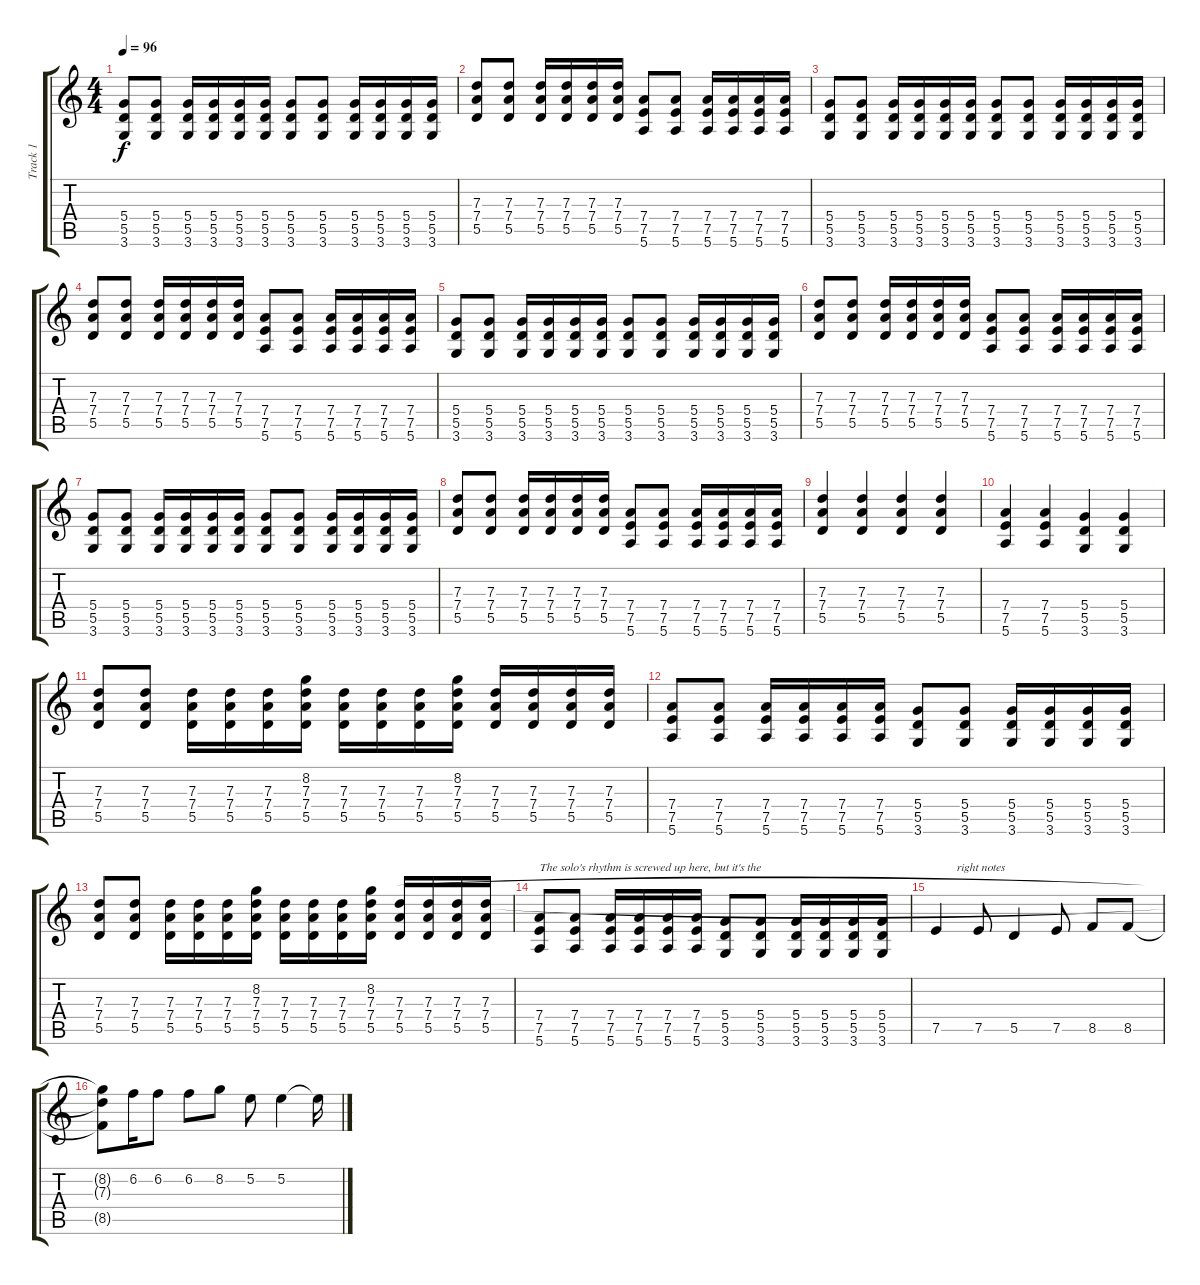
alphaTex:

\track ("Track 1" "Track 1") {instrument distortionguitar}
\staff {score tabs}
\tuning (E4 B3 G3 D3 A2 E2) {hide}
\ts (4 4)
\tempo 96
\clef g2
\ks c
(5.4 5.5 3.6).8{dy f} (5.4 5.5 3.6).8 (5.4 5.5 3.6).16 (5.4 5.5 3.6).16 (5.4 5.5 3.6).16 (5.4 5.5 3.6).16 (5.4 5.5 3.6).8 (5.4 5.5 3.6).8 (5.4 5.5 3.6).16 (5.4 5.5 3.6).16 (5.4 5.5 3.6).16 (5.4 5.5 3.6).16 |
(7.3 7.4 5.5).8 (7.3 7.4 5.5).8 (7.3 7.4 5.5).16 (7.3 7.4 5.5).16 (7.3 7.4 5.5).16 (7.3 7.4 5.5).16 (7.4 7.5 5.6).8 (7.4 7.5 5.6).8 (7.4 7.5 5.6).16 (7.4 7.5 5.6).16 (7.4 7.5 5.6).16 (7.4 7.5 5.6).16 |
(5.4 5.5 3.6).8 (5.4 5.5 3.6).8 (5.4 5.5 3.6).16 (5.4 5.5 3.6).16 (5.4 5.5 3.6).16 (5.4 5.5 3.6).16 (5.4 5.5 3.6).8 (5.4 5.5 3.6).8 (5.4 5.5 3.6).16 (5.4 5.5 3.6).16 (5.4 5.5 3.6).16 (5.4 5.5 3.6).16 |
(7.3 7.4 5.5).8 (7.3 7.4 5.5).8 (7.3 7.4 5.5).16 (7.3 7.4 5.5).16 (7.3 7.4 5.5).16 (7.3 7.4 5.5).16 (7.4 7.5 5.6).8 (7.4 7.5 5.6).8 (7.4 7.5 5.6).16 (7.4 7.5 5.6).16 (7.4 7.5 5.6).16 (7.4 7.5 5.6).16 |
(5.4 5.5 3.6).8 (5.4 5.5 3.6).8 (5.4 5.5 3.6).16 (5.4 5.5 3.6).16 (5.4 5.5 3.6).16 (5.4 5.5 3.6).16 (5.4 5.5 3.6).8 (5.4 5.5 3.6).8 (5.4 5.5 3.6).16 (5.4 5.5 3.6).16 (5.4 5.5 3.6).16 (5.4 5.5 3.6).16 |
(7.3 7.4 5.5).8 (7.3 7.4 5.5).8 (7.3 7.4 5.5).16 (7.3 7.4 5.5).16 (7.3 7.4 5.5).16 (7.3 7.4 5.5).16 (7.4 7.5 5.6).8 (7.4 7.5 5.6).8 (7.4 7.5 5.6).16 (7.4 7.5 5.6).16 (7.4 7.5 5.6).16 (7.4 7.5 5.6).16 |
(5.4 5.5 3.6).8 (5.4 5.5 3.6).8 (5.4 5.5 3.6).16 (5.4 5.5 3.6).16 (5.4 5.5 3.6).16 (5.4 5.5 3.6).16 (5.4 5.5 3.6).8 (5.4 5.5 3.6).8 (5.4 5.5 3.6).16 (5.4 5.5 3.6).16 (5.4 5.5 3.6).16 (5.4 5.5 3.6).16 |
(7.3 7.4 5.5).8 (7.3 7.4 5.5).8 (7.3 7.4 5.5).16 (7.3 7.4 5.5).16 (7.3 7.4 5.5).16 (7.3 7.4 5.5).16 (7.4 7.5 5.6).8 (7.4 7.5 5.6).8 (7.4 7.5 5.6).16 (7.4 7.5 5.6).16 (7.4 7.5 5.6).16 (7.4 7.5 5.6).16 |
(7.3 7.4 5.5).4 (7.3 7.4 5.5).4 (7.3 7.4 5.5).4 (7.3 7.4 5.5).4 |
(7.4 7.5 5.6).4 (7.4 7.5 5.6).4 (5.4 5.5 3.6).4 (5.4 5.5 3.6).4 |
(7.3 7.4 5.5).8 (7.3 7.4 5.5).8 (7.3 7.4 5.5).16 (7.3 7.4 5.5).16 (7.3 7.4 5.5).16 (8.2 7.3 7.4 5.5).16 (7.3 7.4 5.5).16 (7.3 7.4 5.5).16 (7.3 7.4 5.5).16 (8.2 7.3 7.4 5.5).16 (7.3 7.4 5.5).16 (7.3 7.4 5.5).16 (7.3 7.4 5.5).16 (7.3 7.4 5.5).16 |
(7.4 7.5 5.6).8 (7.4 7.5 5.6).8 (7.4 7.5 5.6).16 (7.4 7.5 5.6).16 (7.4 7.5 5.6).16 (7.4 7.5 5.6).16 (5.4 5.5 3.6).8 (5.4 5.5 3.6).8 (5.4 5.5 3.6).16 (5.4 5.5 3.6).16 (5.4 5.5 3.6).16 (5.4 5.5 3.6).16 |
(7.3 7.4 5.5).8 (7.3 7.4 5.5).8 (7.3 7.4 5.5).16 (7.3 7.4 5.5).16 (7.3 7.4 5.5).16 (8.2 7.3 7.4 5.5).16 (7.3 7.4 5.5).16 (7.3 7.4 5.5).16 (7.3 7.4 5.5).16 (8.2 7.3 7.4 5.5).16 (7.3 7.4 5.5).16 (7.3 7.4 5.5).16 (7.3 7.4 5.5).16 (7.3 7.4 5.5).16 |
(7.4 7.5 5.6).8{txt "The solo's rhythm is screwed up here, but it's the"} (7.4 7.5 5.6).8 (7.4 7.5 5.6).16 (7.4 7.5 5.6).16 (7.4 7.5 5.6).16 (7.4 7.5 5.6).16 (5.4 5.5 3.6).8 (5.4 5.5 3.6).8 (5.4 5.5 3.6).16 (5.4 5.5 3.6).16 (5.4 5.5 3.6).16 (5.4 5.5 3.6).16 |
7.5.4{txt "       right notes"} 7.5.8 5.5.4 7.5.8 8.5.8 8.5.8 |
(8.2{t} 7.3{t} 8.5{t}).8 6.2.16 6.2.8 6.2.8 8.2.8 5.2.8 5.2.4 5.2{t}.16
